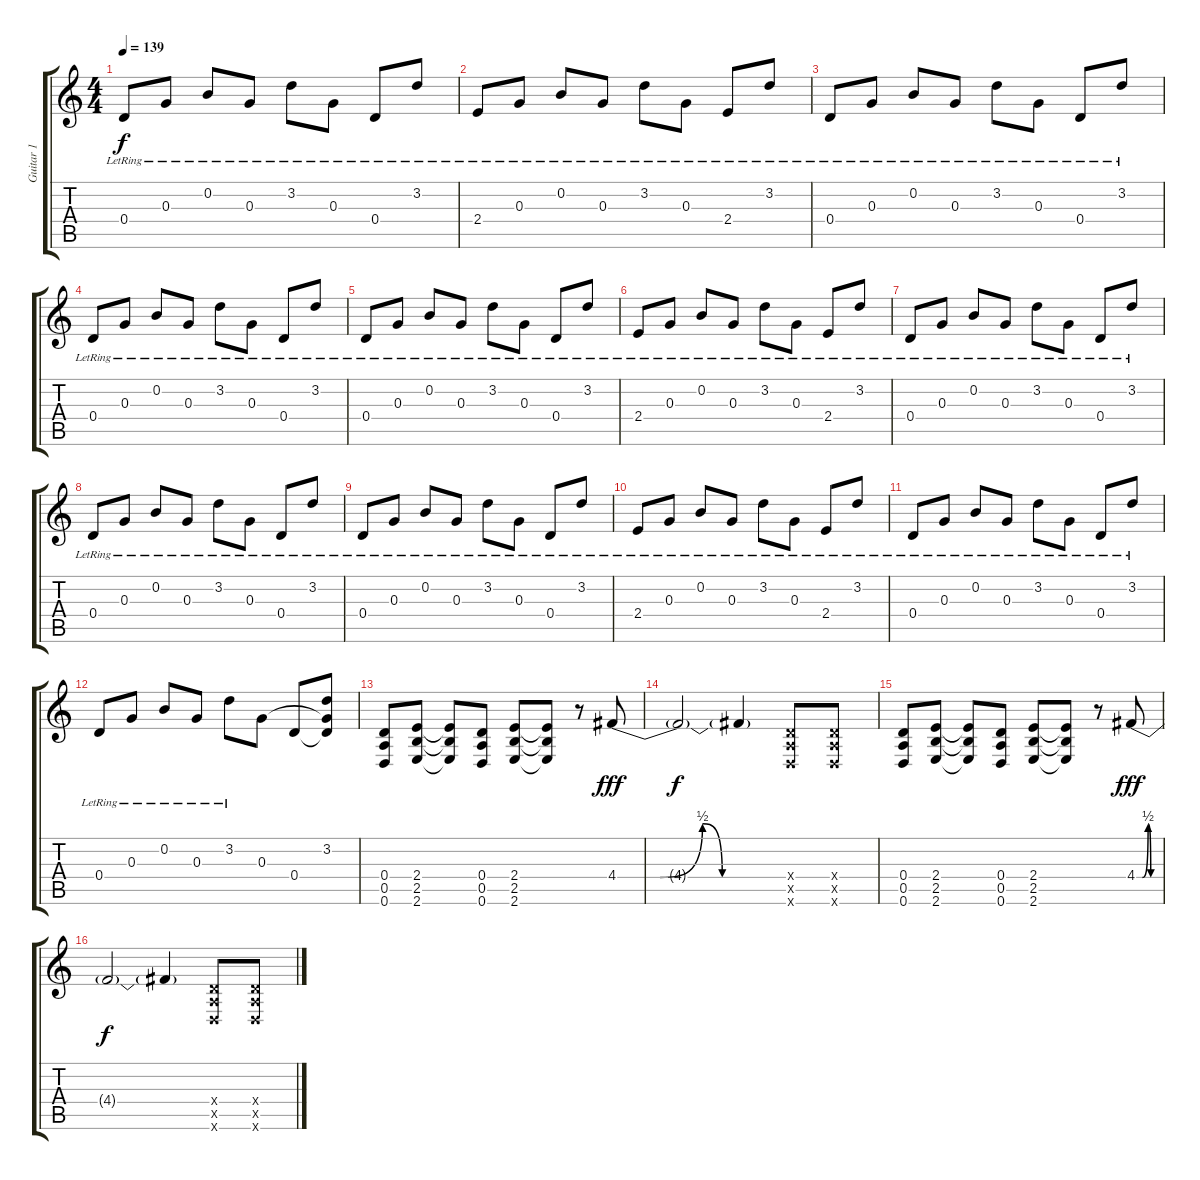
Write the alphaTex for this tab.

\track ("Guitar 1" "Guitar 1") {instrument electricguitarclean}
\staff {score tabs}
\tuning (E4 B3 G3 D3 A2 D2) {hide}
\ts (4 4)
\tempo 139
\clef g2
\ks c
0.4{lr}.8{dy f} 0.3{lr}.8 0.2{lr}.8 0.3{lr}.8 3.2{lr}.8 0.3{lr}.8 0.4{lr}.8 3.2{lr}.8 |
2.4{lr}.8 0.3{lr}.8 0.2{lr}.8 0.3{lr}.8 3.2{lr}.8 0.3{lr}.8 2.4{lr}.8 3.2{lr}.8 |
0.4{lr}.8 0.3{lr}.8 0.2{lr}.8 0.3{lr}.8 3.2{lr}.8 0.3{lr}.8 0.4{lr}.8 3.2{lr}.8 |
0.4{lr}.8 0.3{lr}.8 0.2{lr}.8 0.3{lr}.8 3.2{lr}.8 0.3{lr}.8 0.4{lr}.8 3.2{lr}.8 |
0.4{lr}.8 0.3{lr}.8 0.2{lr}.8 0.3{lr}.8 3.2{lr}.8 0.3{lr}.8 0.4{lr}.8 3.2{lr}.8 |
2.4{lr}.8 0.3{lr}.8 0.2{lr}.8 0.3{lr}.8 3.2{lr}.8 0.3{lr}.8 2.4{lr}.8 3.2{lr}.8 |
0.4{lr}.8 0.3{lr}.8 0.2{lr}.8 0.3{lr}.8 3.2{lr}.8 0.3{lr}.8 0.4{lr}.8 3.2{lr}.8 |
0.4{lr}.8 0.3{lr}.8 0.2{lr}.8 0.3{lr}.8 3.2{lr}.8 0.3{lr}.8 0.4{lr}.8 3.2{lr}.8 |
0.4{lr}.8 0.3{lr}.8 0.2{lr}.8 0.3{lr}.8 3.2{lr}.8 0.3{lr}.8 0.4{lr}.8 3.2{lr}.8 |
2.4{lr}.8 0.3{lr}.8 0.2{lr}.8 0.3{lr}.8 3.2{lr}.8 0.3{lr}.8 2.4{lr}.8 3.2{lr}.8 |
0.4{lr}.8 0.3{lr}.8 0.2{lr}.8 0.3{lr}.8 3.2{lr}.8 0.3{lr}.8 0.4{lr}.8 3.2{lr}.8 |
0.4{lr}.8 0.3{lr}.8 0.2{lr}.8 0.3{lr}.8 3.2{lr}.8 0.3.8 0.4.8 (3.2 0.3{t} 0.4{t}).8 |
(0.4 0.5 0.6).8{instrument distortionguitar} (2.4 2.5 2.6).8 (2.4{t} 2.5{t} 2.6{t}).8 (0.4 0.5 0.6).8 (2.4 2.5 2.6).8 (2.4{t} 2.5{t} 2.6{t}).8 r.8 4.4{be (custom 0 0 15 0 30 2 37 0 50 0 60 0)}.8{dy fff} |
4.4{t}.2{dy f} 4.4{t}.4 (0.4{x} 0.5{x} 0.6{x}).8 (0.4{x} 0.5{x} 0.6{x}).8 |
(0.4 0.5 0.6).8 (2.4 2.5 2.6).8 (2.4{t} 2.5{t} 2.6{t}).8 (0.4 0.5 0.6).8 (2.4 2.5 2.6).8 (2.4{t} 2.5{t} 2.6{t}).8 r.8 4.4{be (custom 0 0 15 0 30 2 37 0 50 0 60 0)}.8{dy fff} |
4.4{t}.2{dy f} 4.4{t}.4 (0.4{x} 0.5{x} 0.6{x}).8 (0.4{x} 0.5{x} 0.6{x}).8
